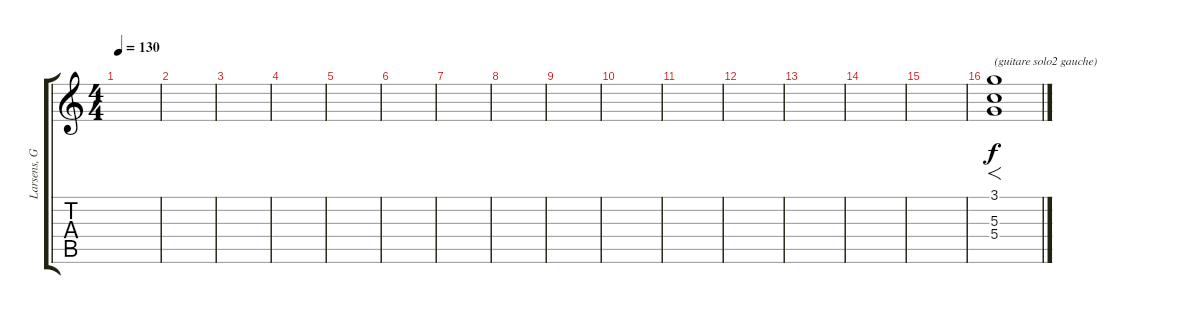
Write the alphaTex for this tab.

\track ("Larsens, Guitare 2 (Solo fin gauche)" "Larsens, G") {instrument distortionguitar}
\staff {score tabs}
\tuning (E4 B3 G3 D3 A2 E2) {hide}
\ts (4 4)
\tempo 130
\clef g2
\ks c
|
|
|
|
|
|
|
|
|
|
|
|
|
|
|
(3.1 5.3 5.4).1{f txt "(guitare solo2 gauche)" volume 16 balance 5 instrument guitarharmonics}
